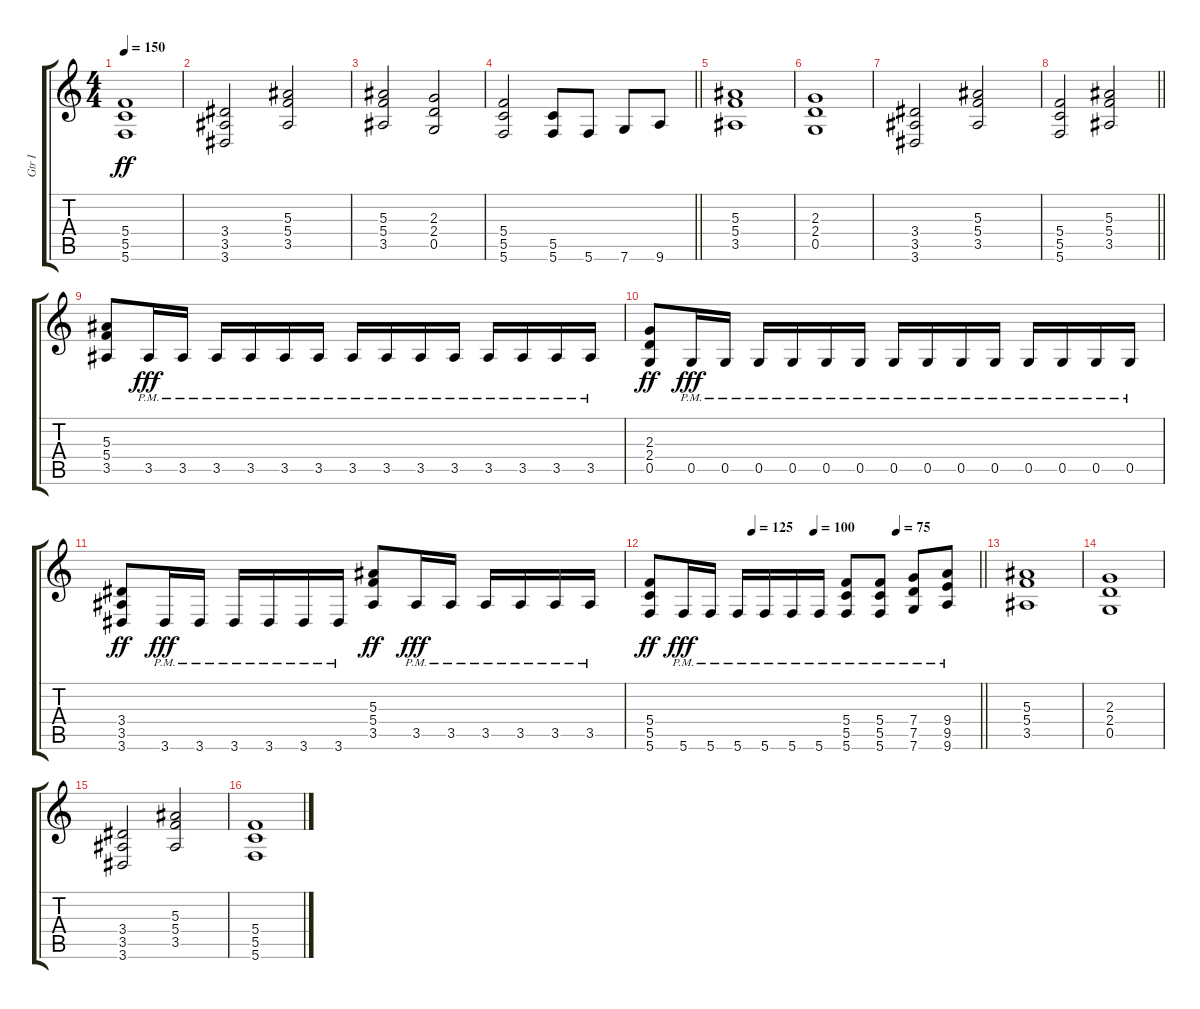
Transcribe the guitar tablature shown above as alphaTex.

\track ("Gtr I" "Gtr I") {instrument distortionguitar}
\staff {score tabs}
\tuning (D4 A3 F3 C3 G2 C2) {hide}
\ts (4 4)
\tempo 150
\clef g2
\ks c
(5.4 5.5 5.6).1{dy ff} |
(3.4 3.5 3.6).2 (5.3 5.4 3.5).2 |
(5.3 5.4 3.5).2 (2.3 2.4 0.5).2 |
\barLineRight lightlight
(5.4 5.5 5.6).2 (5.5 5.6).8 5.6.8 7.6.8 9.6.8 |
(5.3 5.4 3.5).1 |
(2.3 2.4 0.5).1 |
(3.4 3.5 3.6).2 (5.3 5.4 3.5).2 |
\barLineRight lightlight
(5.4 5.5 5.6).2 (5.3 5.4 3.5).2 |
(5.3 5.4 3.5).8 3.5{pm}.16{dy fff} 3.5{pm}.16 3.5{pm}.16 3.5{pm}.16 3.5{pm}.16 3.5{pm}.16 3.5{pm}.16 3.5{pm}.16 3.5{pm}.16 3.5{pm}.16 3.5{pm}.16 3.5{pm}.16 3.5{pm}.16 3.5{pm}.16 |
(2.3 2.4 0.5).8{dy ff} 0.5{pm}.16{dy fff} 0.5{pm}.16 0.5{pm}.16 0.5{pm}.16 0.5{pm}.16 0.5{pm}.16 0.5{pm}.16 0.5{pm}.16 0.5{pm}.16 0.5{pm}.16 0.5{pm}.16 0.5{pm}.16 0.5{pm}.16 0.5{pm}.16 |
(3.4 3.5 3.6).8{dy ff} 3.6{pm}.16{dy fff} 3.6{pm}.16 3.6{pm}.16 3.6{pm}.16 3.6{pm}.16 3.6{pm}.16 (5.3 5.4 3.5).8{dy ff} 3.5{pm}.16{dy fff} 3.5{pm}.16 3.5{pm}.16 3.5{pm}.16 3.5{pm}.16 3.5{pm}.16 |
\tempo (125 0.3125)
\tempo (100 0.5)
\tempo (75 0.75)
\barLineRight lightlight
(5.4 5.5 5.6).8{dy ff} 5.6{pm}.16{dy fff} 5.6{pm}.16 5.6{pm}.16 5.6{pm}.16 5.6{pm}.16 5.6{pm}.16 (5.4{pm} 5.5{pm} 5.6{pm}).8 (5.4{pm} 5.5{pm} 5.6{pm}).8 (7.4{pm} 7.5{pm} 7.6{pm}).8 (9.4{pm} 9.5{pm} 9.6{pm}).8 |
(5.3 5.4 3.5).1 |
(2.3 2.4 0.5).1 |
(3.4 3.5 3.6).2 (5.3 5.4 3.5).2 |
(5.4 5.5 5.6).1
